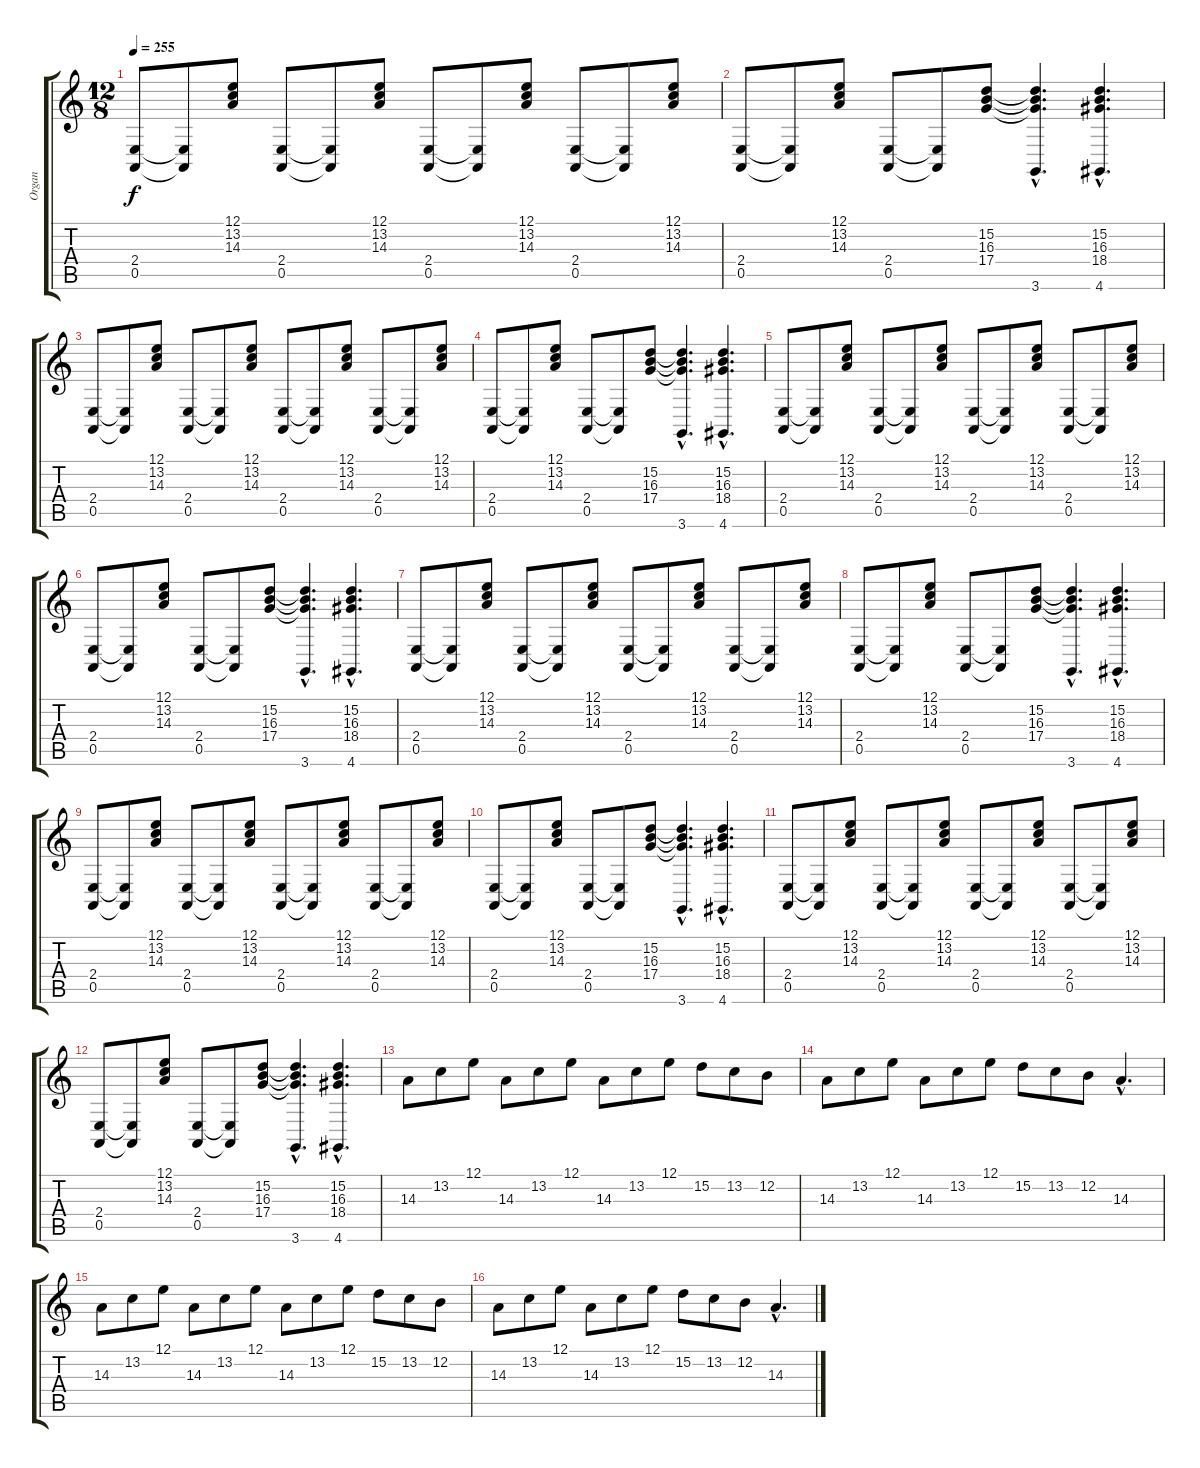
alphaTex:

\track ("Organ" "Organ") {instrument drawbarorgan}
\staff {score tabs}
\tuning (E4 B3 G3 D3 A2 E2) {hide}
\ts (12 8)
\tempo 255
\clef g2
\ks c
(2.4 0.5).8{dy f} (2.4{t} 0.5{t}).8 (12.1 13.2 14.3).8 (2.4 0.5).8 (2.4{t} 0.5{t}).8 (12.1 13.2 14.3).8 (2.4 0.5).8 (2.4{t} 0.5{t}).8 (12.1 13.2 14.3).8 (2.4 0.5).8 (2.4{t} 0.5{t}).8 (12.1 13.2 14.3).8 |
(2.4 0.5).8 (2.4{t} 0.5{t}).8 (12.1 13.2 14.3).8 (2.4 0.5).8 (2.4{t} 0.5{t}).8 (15.2 16.3 17.4).8 (15.2{hac t} 16.3{hac t} 17.4{hac t} 3.6{hac}).4{d} (15.2{hac} 16.3{hac} 18.4{hac} 4.6{hac}).4{d} |
(2.4 0.5).8 (2.4{t} 0.5{t}).8 (12.1 13.2 14.3).8 (2.4 0.5).8 (2.4{t} 0.5{t}).8 (12.1 13.2 14.3).8 (2.4 0.5).8 (2.4{t} 0.5{t}).8 (12.1 13.2 14.3).8 (2.4 0.5).8 (2.4{t} 0.5{t}).8 (12.1 13.2 14.3).8 |
(2.4 0.5).8 (2.4{t} 0.5{t}).8 (12.1 13.2 14.3).8 (2.4 0.5).8 (2.4{t} 0.5{t}).8 (15.2 16.3 17.4).8 (15.2{hac t} 16.3{hac t} 17.4{hac t} 3.6{hac}).4{d} (15.2{hac} 16.3{hac} 18.4{hac} 4.6{hac}).4{d} |
(2.4 0.5).8 (2.4{t} 0.5{t}).8 (12.1 13.2 14.3).8 (2.4 0.5).8 (2.4{t} 0.5{t}).8 (12.1 13.2 14.3).8 (2.4 0.5).8 (2.4{t} 0.5{t}).8 (12.1 13.2 14.3).8 (2.4 0.5).8 (2.4{t} 0.5{t}).8 (12.1 13.2 14.3).8 |
(2.4 0.5).8 (2.4{t} 0.5{t}).8 (12.1 13.2 14.3).8 (2.4 0.5).8 (2.4{t} 0.5{t}).8 (15.2 16.3 17.4).8 (15.2{hac t} 16.3{hac t} 17.4{hac t} 3.6{hac}).4{d} (15.2{hac} 16.3{hac} 18.4{hac} 4.6{hac}).4{d} |
(2.4 0.5).8 (2.4{t} 0.5{t}).8 (12.1 13.2 14.3).8 (2.4 0.5).8 (2.4{t} 0.5{t}).8 (12.1 13.2 14.3).8 (2.4 0.5).8 (2.4{t} 0.5{t}).8 (12.1 13.2 14.3).8 (2.4 0.5).8 (2.4{t} 0.5{t}).8 (12.1 13.2 14.3).8 |
(2.4 0.5).8 (2.4{t} 0.5{t}).8 (12.1 13.2 14.3).8 (2.4 0.5).8 (2.4{t} 0.5{t}).8 (15.2 16.3 17.4).8 (15.2{hac t} 16.3{hac t} 17.4{hac t} 3.6{hac}).4{d} (15.2{hac} 16.3{hac} 18.4{hac} 4.6{hac}).4{d} |
(2.4 0.5).8 (2.4{t} 0.5{t}).8 (12.1 13.2 14.3).8 (2.4 0.5).8 (2.4{t} 0.5{t}).8 (12.1 13.2 14.3).8 (2.4 0.5).8 (2.4{t} 0.5{t}).8 (12.1 13.2 14.3).8 (2.4 0.5).8 (2.4{t} 0.5{t}).8 (12.1 13.2 14.3).8 |
(2.4 0.5).8 (2.4{t} 0.5{t}).8 (12.1 13.2 14.3).8 (2.4 0.5).8 (2.4{t} 0.5{t}).8 (15.2 16.3 17.4).8 (15.2{hac t} 16.3{hac t} 17.4{hac t} 3.6{hac}).4{d} (15.2{hac} 16.3{hac} 18.4{hac} 4.6{hac}).4{d} |
(2.4 0.5).8 (2.4{t} 0.5{t}).8 (12.1 13.2 14.3).8 (2.4 0.5).8 (2.4{t} 0.5{t}).8 (12.1 13.2 14.3).8 (2.4 0.5).8 (2.4{t} 0.5{t}).8 (12.1 13.2 14.3).8 (2.4 0.5).8 (2.4{t} 0.5{t}).8 (12.1 13.2 14.3).8 |
(2.4 0.5).8 (2.4{t} 0.5{t}).8 (12.1 13.2 14.3).8 (2.4 0.5).8 (2.4{t} 0.5{t}).8 (15.2 16.3 17.4).8 (15.2{hac t} 16.3{hac t} 17.4{hac t} 3.6{hac}).4{d} (15.2{hac} 16.3{hac} 18.4{hac} 4.6{hac}).4{d} |
14.3.8 13.2.8 12.1.8 14.3.8 13.2.8 12.1.8 14.3.8 13.2.8 12.1.8 15.2.8 13.2.8 12.2.8 |
14.3.8 13.2.8 12.1.8 14.3.8 13.2.8 12.1.8 15.2.8 13.2.8 12.2.8 14.3{hac}.4{d} |
14.3.8 13.2.8 12.1.8 14.3.8 13.2.8 12.1.8 14.3.8 13.2.8 12.1.8 15.2.8 13.2.8 12.2.8 |
14.3.8 13.2.8 12.1.8 14.3.8 13.2.8 12.1.8 15.2.8 13.2.8 12.2.8 14.3{hac}.4{d}
